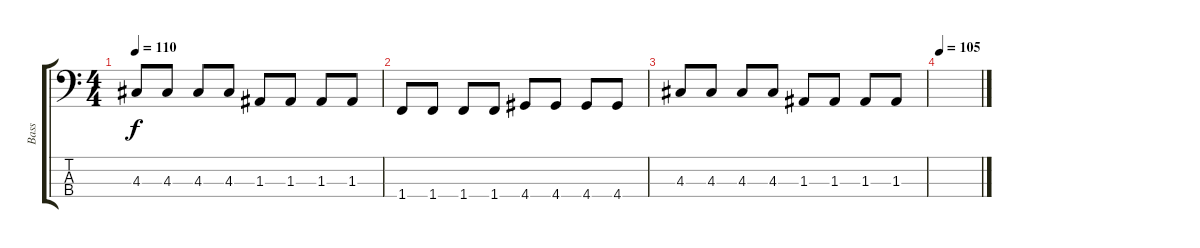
\track ("Bass" "Bass") {instrument acousticguitarnylon}
\staff {score tabs}
\tuning (G2 D2 A1 E1) {hide}
\ts (4 4)
\tempo 110
\clef f4
\ks c
4.3.8{dy f} 4.3.8 4.3.8 4.3.8 1.3.8 1.3.8 1.3.8 1.3.8 |
1.4.8 1.4.8 1.4.8 1.4.8 4.4.8 4.4.8 4.4.8 4.4.8 |
4.3.8 4.3.8 4.3.8 4.3.8 1.3.8 1.3.8 1.3.8 1.3.8 |
\tempo 105
